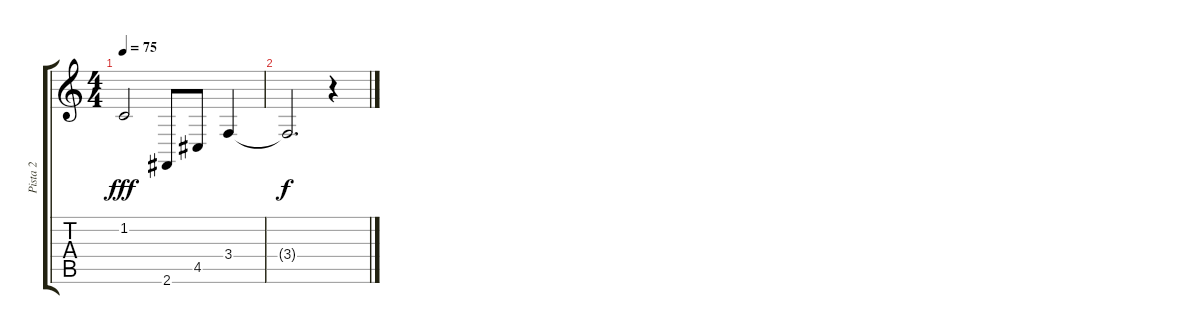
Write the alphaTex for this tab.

\track ("Pista 2" "Pista 2") {instrument acousticgrandpiano}
\staff {score tabs}
\tuning (E4 B3 G3 D3 A2 E2) {hide}
\ts (4 4)
\tempo 75
\clef g2
\ks c
1.2.2{dy fff volume 8} 2.6.8{volume 6} 4.5.8{volume 5} 3.4.4{volume 5} |
3.4{t}.2{d dy f} r.4{volume 1}
